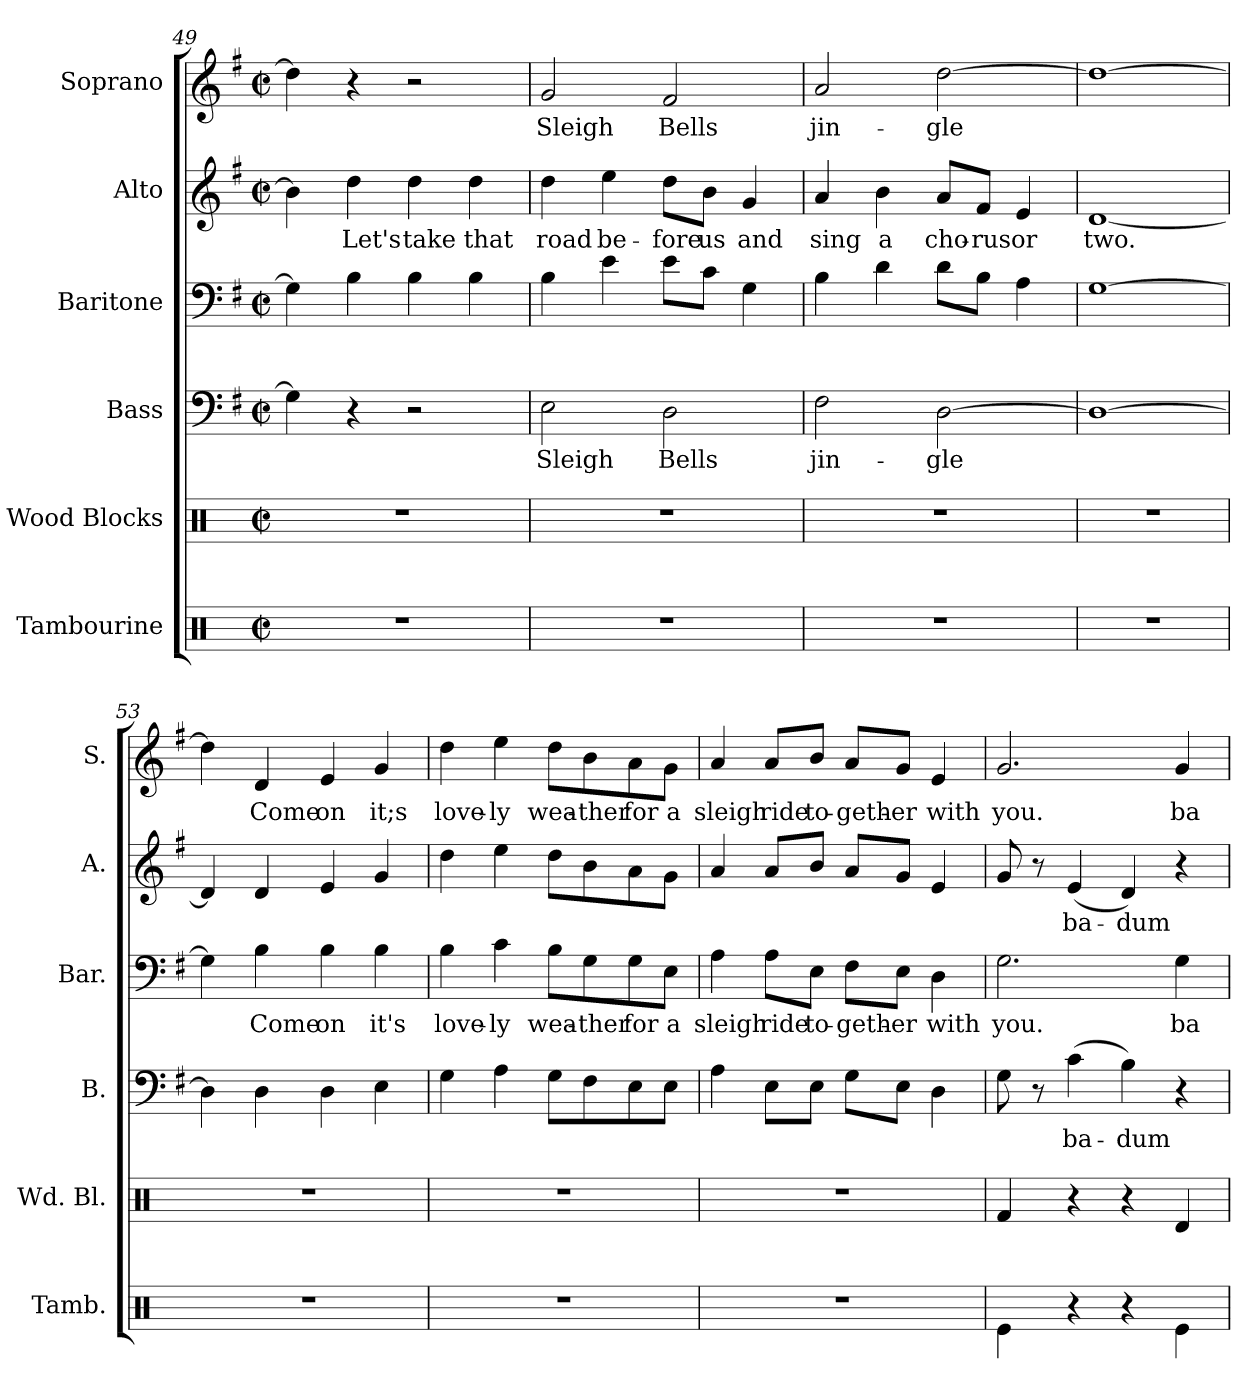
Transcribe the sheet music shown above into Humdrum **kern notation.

**kern	**kern	**kern	**text	**kern	**text	**kern	**text	**kern	**text
*part6	*part5	*part4	*part4	*part3	*part3	*part2	*part2	*part1	*part1
*staff6	*staff5	*staff4	*staff4	*staff3	*staff3	*staff2	*staff2	*staff1	*staff1
*I"Tambourine	*I"Wood Blocks	*I"Bass	*	*I"Baritone	*	*I"Alto	*	*I"Soprano	*
*I'Tamb.	*I'Wd. Bl.	*I'B.	*	*I'Bar.	*	*I'A.	*	*I'S.	*
*clefX	*clefX	*clefF4	*	*clefF4	*	*clefG2	*	*clefG2	*
*k[]	*k[]	*k[f#]	*	*k[f#]	*	*k[f#]	*	*k[f#]	*
*M2/2	*M2/2	*M2/2	*	*M2/2	*	*M2/2	*	*M2/2	*
*met(c|)	*met(c|)	*met(c|)	*	*met(c|)	*	*met(c|)	*	*met(c|)	*
=49	=49	=49	=49	=49	=49	=49	=49	=49	=49
1r	1r	4G\]	.	4G\]	.	4b\]	.	4dd\]	.
!	!	!	!	!	!	!	!LO:LY:b	!	!
.	.	4r	.	4B\	.	4dd\	Let's	4r	.
!	!	!	!	!	!	!	!LO:LY:b	!	!
.	.	2r	.	4B\	.	4dd\	take	2r	.
!	!	!	!	!	!	!	!LO:LY:b	!	!
.	.	.	.	4B\	.	4dd\	that	.	.
=50	=50	=50	=50	=50	=50	=50	=50	=50	=50
!	!	!	!LO:LY:b	!	!	!	!LO:LY:b	!	!LO:LY:b
1r	1r	2E\	Sleigh	4B\	.	4dd\	road	2g/	Sleigh
!	!	!	!	!	!	!	!LO:LY:b	!	!
.	.	.	.	4e\	.	4ee\	be-	.	.
!	!	!	!LO:LY:b	!	!	!	!LO:LY:b	!	!LO:LY:b
.	.	2D\	Bells	8e\L	.	8dd\L	-fore	2f#/	Bells
!	!	!	!	!	!	!	!LO:LY:b	!	!
.	.	.	.	8c\J	.	8b\J	us	.	.
!	!	!	!	!	!	!	!LO:LY:b	!	!
.	.	.	.	4G\	.	4g/	and	.	.
=51	=51	=51	=51	=51	=51	=51	=51	=51	=51
!	!	!	!LO:LY:b	!	!	!	!LO:LY:b	!	!LO:LY:b
1r	1r	2F#\	jin-	4B\	.	4a/	sing	2a/	jin-
!	!	!	!	!	!	!	!LO:LY:b	!	!
.	.	.	.	4d\	.	4b\	a	.	.
!	!	!	!LO:LY:b	!	!	!	!LO:LY:b	!	!LO:LY:b
.	.	[2D\	-gle	8d\L	.	8a/L	cho-	[2dd\	-gle
!	!	!	!	!	!	!	!LO:LY:b	!	!
.	.	.	.	8B\J	.	8f#/J	-rus	.	.
!	!	!	!	!	!	!	!LO:LY:b	!	!
.	.	.	.	4A\	.	4e/	or	.	.
!!LO:PB:g=z
=52	=52	=52	=52	=52	=52	=52	=52	=52	=52
!	!	!	!	!	!	!	!LO:LY:b	!	!
1r	1r	1D_	.	[1G	.	[1d	two.	1dd_	.
=53	=53	=53	=53	=53	=53	=53	=53	=53	=53
1r	1r	4D\]	.	4G\]	.	4d/]	.	4dd\]	.
!	!	!	!	!	!LO:LY:b	!	!	!	!LO:LY:b
.	.	4D\	.	4B\	Come	4d/	.	4d/	Come
!	!	!	!	!	!LO:LY:b	!	!	!	!LO:LY:b
.	.	4D\	.	4B\	on	4e/	.	4e/	on
!	!	!	!	!	!LO:LY:b	!	!	!	!LO:LY:b
.	.	4E\	.	4B\	it's	4g/	.	4g/	it;s
=54	=54	=54	=54	=54	=54	=54	=54	=54	=54
!	!	!	!	!	!LO:LY:b	!	!	!	!LO:LY:b
1r	1r	4G\	.	4B\	love-	4dd\	.	4dd\	love-
!	!	!	!	!	!LO:LY:b	!	!	!	!LO:LY:b
.	.	4A\	.	4c\	-ly	4ee\	.	4ee\	-ly
!	!	!	!	!	!LO:LY:b	!	!	!	!LO:LY:b
.	.	8G\L	.	8B\L	wea-	8dd\L	.	8dd\L	wea-
!	!	!	!	!	!LO:LY:b	!	!	!	!LO:LY:b
.	.	8F#\	.	8G\	-ther	8b\	.	8b\	-ther
!	!	!	!	!	!LO:LY:b	!	!	!	!LO:LY:b
.	.	8E\	.	8G\	for	8a\	.	8a\	for
!	!	!	!	!	!LO:LY:b	!	!	!	!LO:LY:b
.	.	8E\J	.	8E\J	a	8g\J	.	8g\J	a
=55	=55	=55	=55	=55	=55	=55	=55	=55	=55
!	!	!	!	!	!LO:LY:b	!	!	!	!LO:LY:b
1r	1r	4A\	.	4A\	sleigh	4a/	.	4a/	sleigh
!	!	!	!	!	!LO:LY:b	!	!	!	!LO:LY:b
.	.	8E\L	.	8A\L	ride	8a/L	.	8a/L	ride
!	!	!	!	!	!LO:LY:b	!	!	!	!LO:LY:b
.	.	8E\J	.	8E\J	to-	8b/J	.	8b/J	to-
!	!	!	!	!	!LO:LY:b	!	!	!	!LO:LY:b
.	.	8G\L	.	8F#\L	-geth-	8a/L	.	8a/L	-geth-
!	!	!	!	!	!LO:LY:b	!	!	!	!LO:LY:b
.	.	8E\J	.	8E\J	-er	8g/J	.	8g/J	-er
!	!	!	!	!	!LO:LY:b	!	!	!	!LO:LY:b
.	.	4D\	.	4D\	with	4e/	.	4e/	with
=56	=56	=56	=56	=56	=56	=56	=56	=56	=56
!	!	!	!	!	!LO:LY:b	!	!	!	!LO:LY:b
4Re\	4Rf/	8G\	.	2.G\	you.	8g/	.	2.g/	you.
.	.	8r	.	.	.	8r	.	.	.
!	!	!	!LO:LY:b	!	!	!	!LO:LY:b	!	!
4r	4r	(4c\	ba-	.	.	(4e/	ba-	.	.
!	!	!	!LO:LY:b	!	!	!	!LO:LY:b	!	!
4r	4r	4B\)	-dum	.	.	4d/)	-dum	.	.
!	!	!	!	!	!LO:LY:b	!	!	!	!LO:LY:b
4Re\	4Rd/	4r	.	4G\	ba	4r	.	4g/	ba
=	=	=	=	=	=	=	=	=	=
*-	*-	*-	*-	*-	*-	*-	*-	*-	*-
